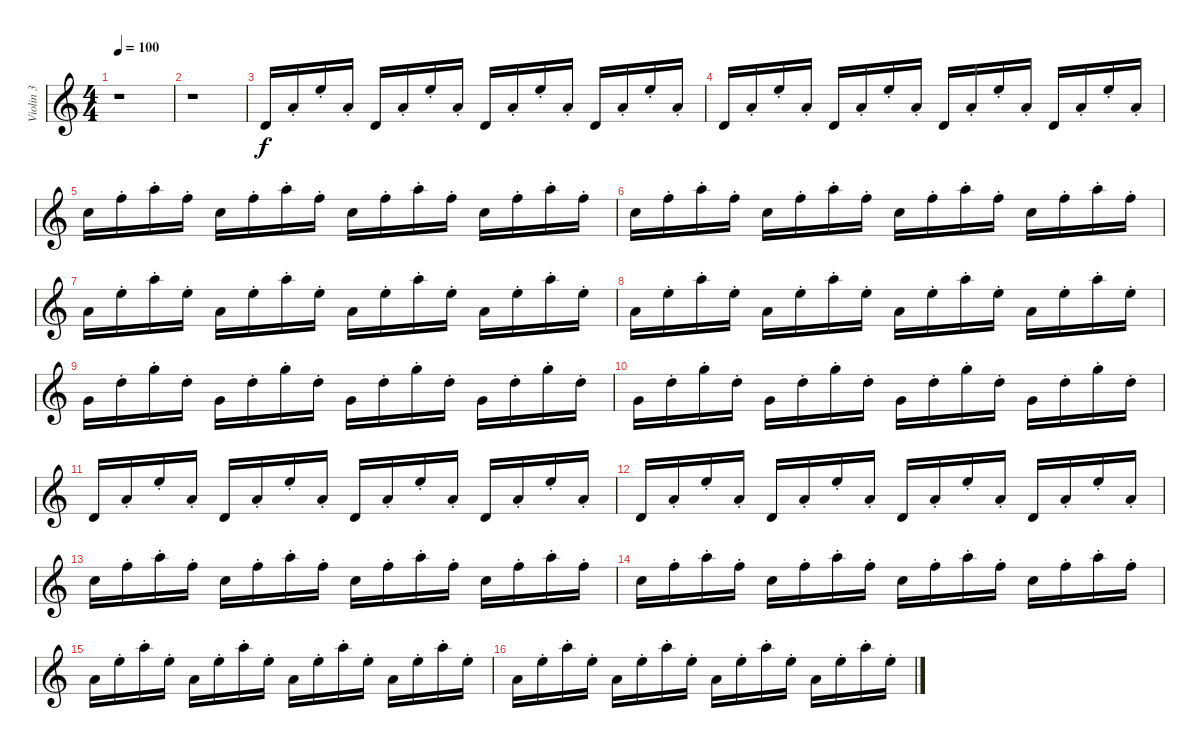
\track ("Violin 3" "Violin 3") {instrument stringensemble1}
\staff {score}
\tuning (E4 B3 G3 D3 A2 E2) {hide}
\ts (4 4)
\tempo 100
\clef g2
\ks c
r.1{dy f} |
r.1 |
3.2.16 5.1{st}.16 12.1{st}.16 5.1{st}.16 3.2.16 5.1{st}.16 12.1{st}.16 5.1{st}.16 3.2.16 5.1{st}.16 12.1{st}.16 5.1{st}.16 3.2.16 5.1{st}.16 12.1{st}.16 5.1{st}.16 |
3.2.16 5.1{st}.16 12.1{st}.16 5.1{st}.16 3.2.16 5.1{st}.16 12.1{st}.16 5.1{st}.16 3.2.16 5.1{st}.16 12.1{st}.16 5.1{st}.16 3.2.16 5.1{st}.16 12.1{st}.16 5.1{st}.16 |
8.1.16 13.1{st}.16 17.1{st}.16 13.1{st}.16 8.1.16 13.1{st}.16 17.1{st}.16 13.1{st}.16 8.1.16 13.1{st}.16 17.1{st}.16 13.1{st}.16 8.1.16 13.1{st}.16 17.1{st}.16 13.1{st}.16 |
8.1.16 13.1{st}.16 17.1{st}.16 13.1{st}.16 8.1.16 13.1{st}.16 17.1{st}.16 13.1{st}.16 8.1.16 13.1{st}.16 17.1{st}.16 13.1{st}.16 8.1.16 13.1{st}.16 17.1{st}.16 13.1{st}.16 |
5.1.16 12.1{st}.16 17.1{st}.16 12.1{st}.16 5.1.16 12.1{st}.16 17.1{st}.16 12.1{st}.16 5.1.16 12.1{st}.16 17.1{st}.16 12.1{st}.16 5.1.16 12.1{st}.16 17.1{st}.16 12.1{st}.16 |
5.1.16 12.1{st}.16 17.1{st}.16 12.1{st}.16 5.1.16 12.1{st}.16 17.1{st}.16 12.1{st}.16 5.1.16 12.1{st}.16 17.1{st}.16 12.1{st}.16 5.1.16 12.1{st}.16 17.1{st}.16 12.1{st}.16 |
3.1.16 10.1{st}.16 15.1{st}.16 10.1{st}.16 3.1.16 10.1{st}.16 15.1{st}.16 10.1{st}.16 3.1.16 10.1{st}.16 15.1{st}.16 10.1{st}.16 3.1.16 10.1{st}.16 15.1{st}.16 10.1{st}.16 |
3.1.16 10.1{st}.16 15.1{st}.16 10.1{st}.16 3.1.16 10.1{st}.16 15.1{st}.16 10.1{st}.16 3.1.16 10.1{st}.16 15.1{st}.16 10.1{st}.16 3.1.16 10.1{st}.16 15.1{st}.16 10.1{st}.16 |
3.2.16 5.1{st}.16 12.1{st}.16 5.1{st}.16 3.2.16 5.1{st}.16 12.1{st}.16 5.1{st}.16 3.2.16 5.1{st}.16 12.1{st}.16 5.1{st}.16 3.2.16 5.1{st}.16 12.1{st}.16 5.1{st}.16 |
3.2.16 5.1{st}.16 12.1{st}.16 5.1{st}.16 3.2.16 5.1{st}.16 12.1{st}.16 5.1{st}.16 3.2.16 5.1{st}.16 12.1{st}.16 5.1{st}.16 3.2.16 5.1{st}.16 12.1{st}.16 5.1{st}.16 |
8.1.16 13.1{st}.16 17.1{st}.16 13.1{st}.16 8.1.16 13.1{st}.16 17.1{st}.16 13.1{st}.16 8.1.16 13.1{st}.16 17.1{st}.16 13.1{st}.16 8.1.16 13.1{st}.16 17.1{st}.16 13.1{st}.16 |
8.1.16 13.1{st}.16 17.1{st}.16 13.1{st}.16 8.1.16 13.1{st}.16 17.1{st}.16 13.1{st}.16 8.1.16 13.1{st}.16 17.1{st}.16 13.1{st}.16 8.1.16 13.1{st}.16 17.1{st}.16 13.1{st}.16 |
5.1.16 12.1{st}.16 17.1{st}.16 12.1{st}.16 5.1.16 12.1{st}.16 17.1{st}.16 12.1{st}.16 5.1.16 12.1{st}.16 17.1{st}.16 12.1{st}.16 5.1.16 12.1{st}.16 17.1{st}.16 12.1{st}.16 |
5.1.16 12.1{st}.16 17.1{st}.16 12.1{st}.16 5.1.16 12.1{st}.16 17.1{st}.16 12.1{st}.16 5.1.16 12.1{st}.16 17.1{st}.16 12.1{st}.16 5.1.16 12.1{st}.16 17.1{st}.16 12.1{st}.16
